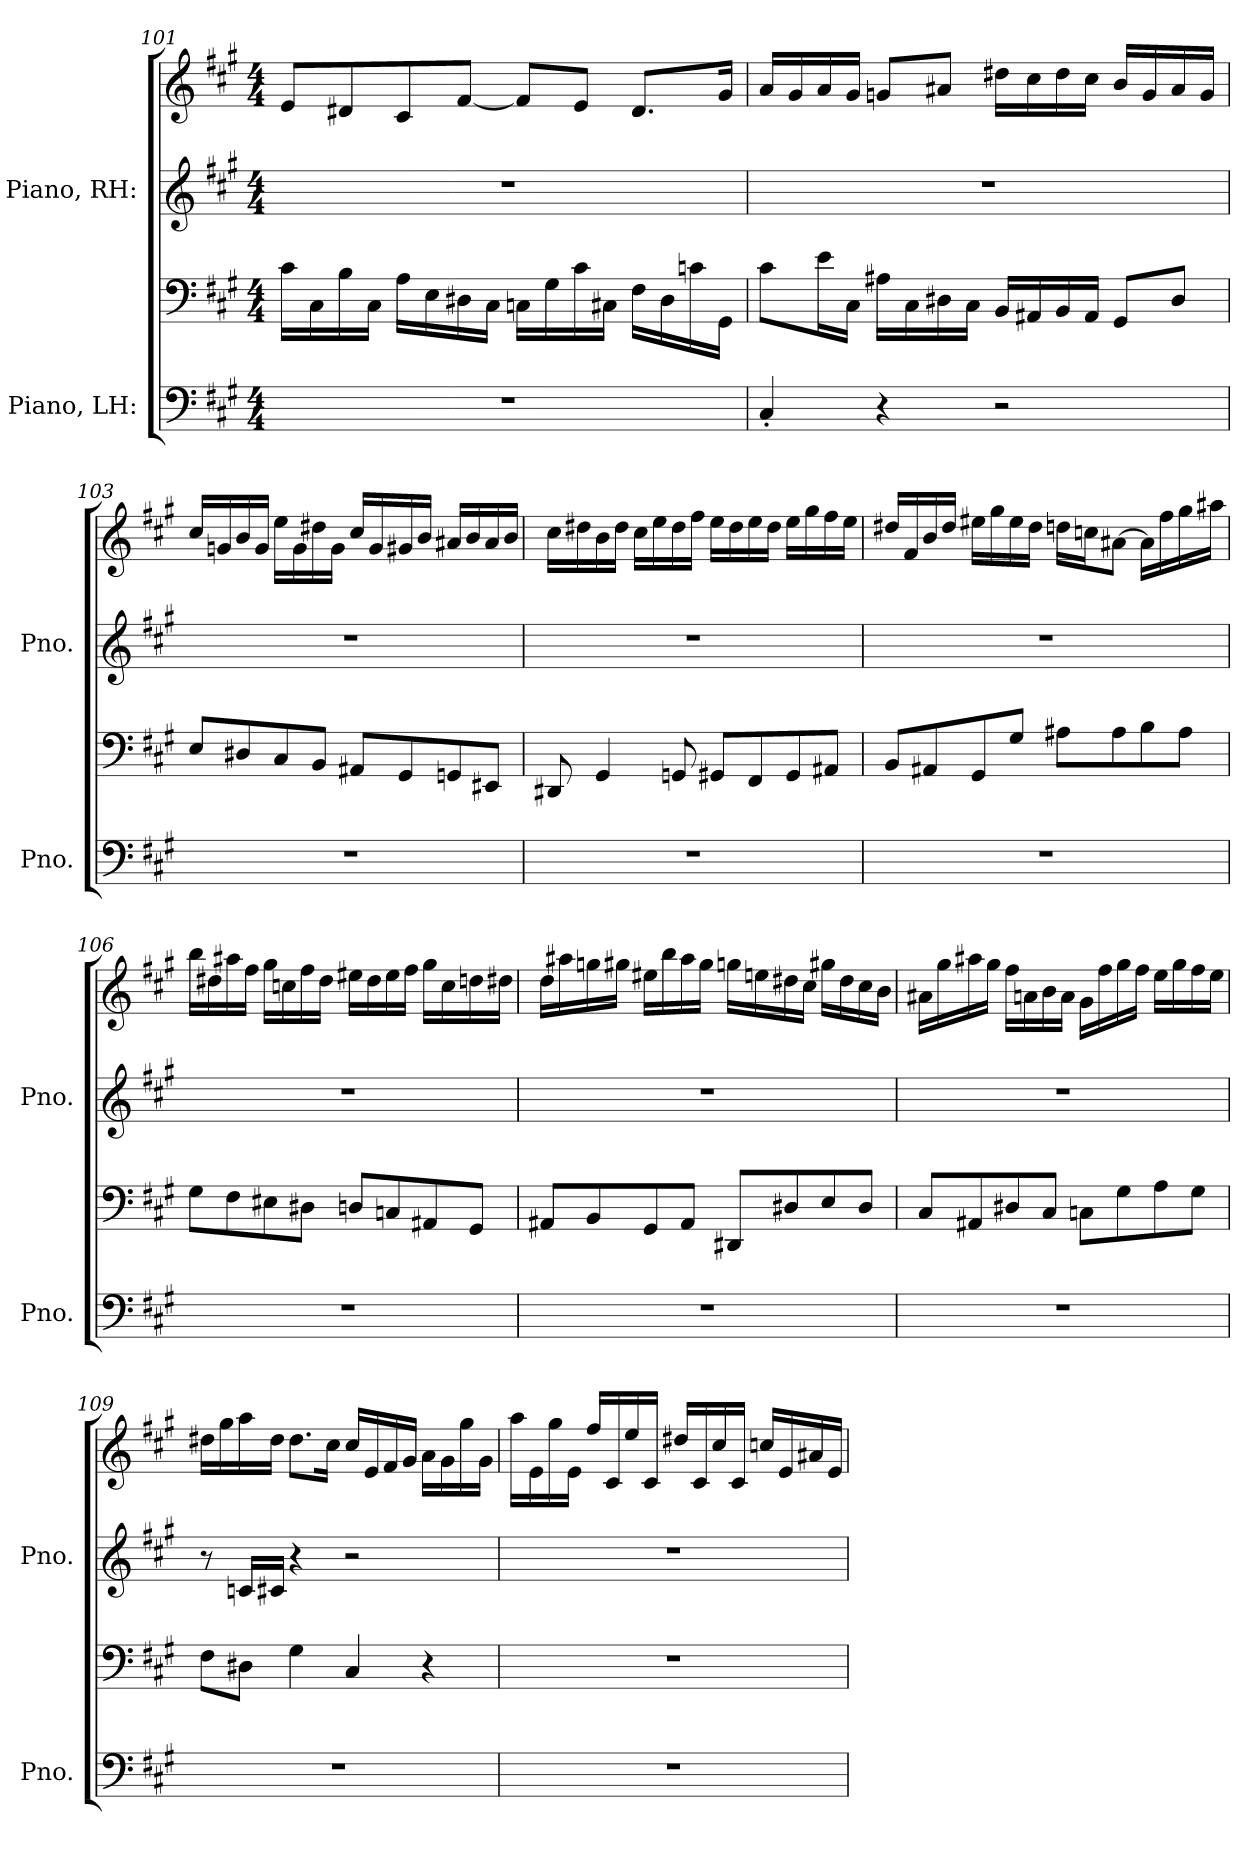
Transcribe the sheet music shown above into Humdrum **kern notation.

**kern	**kern	**kern	**kern
*part2	*part2	*part1	*part1
*staff4	*staff3	*staff2	*staff1
*I"Piano, LH:	*	*I"Piano, RH:	*
*I'Pno.	*	*I'Pno.	*
*clefF4	*clefF4	*clefG2	*clefG2
*k[f#c#g#]	*k[f#c#g#]	*k[f#c#g#]	*k[f#c#g#]
*M4/4	*M4/4	*M4/4	*M4/4
=101	=101	=101	=101
1r	16c#\LL	1r	8e/L
.	16C#\	.	.
.	16B\	.	8d#X/
.	16C#\JJ	.	.
.	16A\LL	.	8c#/
.	16E\	.	.
.	16D#X\	.	[8f#/J
.	16C#\JJ	.	.
.	16Cn\LL	.	8f#/L]
.	16G#\	.	.
.	16c#\	.	8e/J
.	16C#X\JJ	.	.
.	16F#\LL	.	8.d#/L
.	16D#\	.	.
.	16cn\	.	.
.	16GG#\JJ	.	16g#/Jk
!!LO:PB:g=z
=102	=102	=102	=102
4C#'/	8c#\L	1r	16a/LL
.	.	.	16g#/
.	16e\L	.	16a/
.	16C#\JJ	.	16g#/JJ
4r	16A#X\LL	.	8gn/L
.	16C#\	.	.
.	16D#X\	.	8a#X/J
.	16C#\JJ	.	.
2r	16BB/LL	.	16dd#X\LL
.	16AA#X/	.	16cc#\
.	16BB/	.	16dd#\
.	16AA#/JJ	.	16cc#\JJ
.	8GG#/L	.	16b/LL
.	.	.	16g/
.	8D#/J	.	16a#/
.	.	.	16g/JJ
=103	=103	=103	=103
1r	8E/L	1r	16cc#/LL
.	.	.	16gn/
.	8D#X/	.	16b/
.	.	.	16g/JJ
.	8C#/	.	16ee\LL
.	.	.	16g\
.	8BB/J	.	16dd#X\
.	.	.	16g\JJ
.	8AA#X/L	.	16cc#/LL
.	.	.	16g/
.	8GG#/	.	16g#X/
.	.	.	16b/JJ
.	8GGn/	.	16a#X/LL
.	.	.	16b/
.	8EE#X/J	.	16a#/
.	.	.	16b/JJ
!!LO:LB:g=z
=104	=104	=104	=104
1r	8DD#X/	1r	16cc#\LL
.	.	.	16dd#X\
.	4GG#/	.	16b\
.	.	.	16dd#\JJ
.	.	.	16cc#\LL
.	.	.	16ee\
.	8GGn/	.	16dd#\
.	.	.	16ff#\JJ
.	8GG#X/L	.	16ee\LL
.	.	.	16dd#\
.	8FF#/	.	16ee\
.	.	.	16dd#\JJ
.	8GG#/	.	16ee\LL
.	.	.	16gg#\
.	8AA#X/J	.	16ff#\
.	.	.	16ee\JJ
=105	=105	=105	=105
1r	8BB/L	1r	16dd#X/LL
.	.	.	16f#/
.	8AA#X/	.	16b/
.	.	.	16dd#/JJ
.	8GG#/	.	16ee#X\LL
.	.	.	16gg#\
.	8G#/J	.	16ee#\
.	.	.	16dd#\JJ
.	8A#X\L	.	16ddn\LL
.	.	.	16ccn\J
.	8A#\	.	[8a#X\J
.	8B\	.	16a#\LL]
.	.	.	16ff#\
.	8A#\J	.	16gg#\
.	.	.	16aa#X\JJ
!!LO:LB:g=z
=106	=106	=106	=106
1r	8G#\L	1r	16bb\LL
.	.	.	16dd#X\
.	8F#\	.	16aa#X\
.	.	.	16ff#\JJ
.	8E#X\	.	16gg#\LL
.	.	.	16ccn\
.	8D#X\J	.	16ff#\
.	.	.	16dd#\JJ
.	8Dn/L	.	16ee#X\LL
.	.	.	16dd#\
.	8Cn/	.	16ee#\
.	.	.	16ff#\JJ
.	8AA#X/	.	16gg#\LL
.	.	.	16cc\
.	8GG#/J	.	16ddn\
.	.	.	16dd#X\JJ
!!LO:PB:g=z
=107	=107	=107	=107
1r	8AA#X/L	1r	16dd\LL
.	.	.	16aa#X\
.	8BB/	.	16ggn\
.	.	.	16gg#X\JJ
.	8GG#/	.	16ee#X\LL
.	.	.	16bb\
.	8AA#/J	.	16aa#\
.	.	.	16gg#\JJ
.	8DD#X/L	.	16ggn\LL
.	.	.	16een\
.	8D#X/	.	16dd#X\
.	.	.	16cc#\JJ
.	8E/	.	16gg#X\LL
.	.	.	16dd#\
.	8D#/J	.	16cc#\
.	.	.	16b\JJ
=108	=108	=108	=108
1r	8C#/L	1r	16a#X\LL
.	.	.	16gg#\
.	8AA#X/	.	16aa#X\
.	.	.	16gg#\JJ
.	8D#X/	.	16ff#\LL
.	.	.	16an\
.	8C#/J	.	16b\
.	.	.	16a\JJ
.	8Cn\L	.	16g#\LL
.	.	.	16ff#\
.	8G#\	.	16gg#\
.	.	.	16ff#\JJ
.	8A\	.	16ee\LL
.	.	.	16gg#\
.	8G#\J	.	16ff#\
.	.	.	16ee\JJ
!!LO:LB:g=z
=109	=109	=109	=109
1r	8F#\L	8r	16dd#X\LL
.	.	.	16gg#\
.	8D#X\J	16cn/LL	16aa\
.	.	16c#X/JJ	16dd#\JJ
.	4G#\	4r	8.dd#\L
.	.	.	16cc#\Jk
.	4C#/	2r	16cc#/LL
.	.	.	16e/
.	.	.	16f#/
.	.	.	16g#/JJ
.	4r	.	16a\LL
.	.	.	16g#\
.	.	.	16gg#\
.	.	.	16g#\JJ
=110	=110	=110	=110
1r	1r	1r	16aa\LL
.	.	.	16e\
.	.	.	16gg#\
.	.	.	16e\JJ
.	.	.	16ff#/LL
.	.	.	16c#/
.	.	.	16ee/
.	.	.	16c#/JJ
.	.	.	16dd#X/LL
.	.	.	16c#/
.	.	.	16cc#/
.	.	.	16c#/JJ
.	.	.	16ccn/LL
.	.	.	16e/
.	.	.	16a#X/
.	.	.	16e/JJ
=	=	=	=
*-	*-	*-	*-
